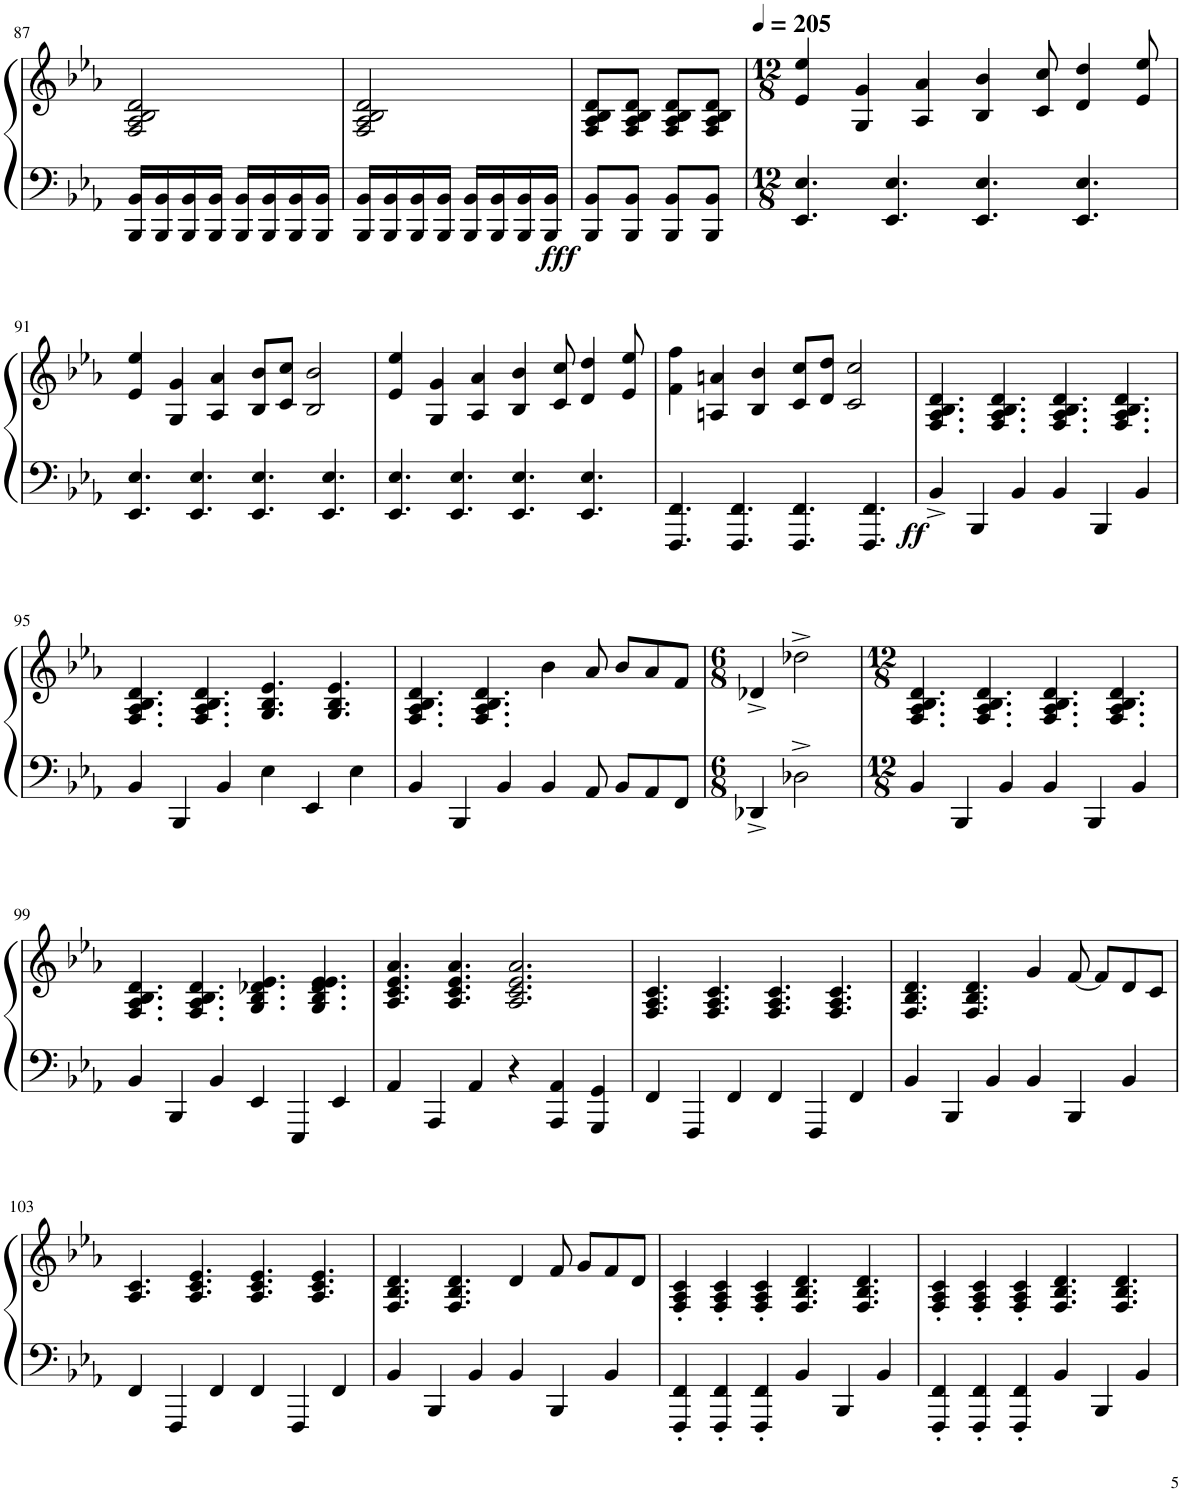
**kern	**kern	**dynam
*part1	*part1	*part1
*staff2	*staff1	*staff1/2
*I"Piano	*	*
*I'Pno.	*	*
!!LO:PB:g=z
*clefF4	*clefG2	*
*k[b-e-a-]	*k[b-e-a-]	*
*M2/4	*M2/4	*
=87	=87	=87
16BBB-/ 16BB-/LL	2F/ 2A-/ 2B-/ 2d/	.
16BBB-/ 16BB-/	.	.
16BBB-/ 16BB-/	.	.
16BBB-/ 16BB-/JJ	.	.
16BBB-/ 16BB-/LL	.	.
16BBB-/ 16BB-/	.	.
16BBB-/ 16BB-/	.	.
16BBB-/ 16BB-/JJ	.	.
=88	=88	=88
16BBB-/ 16BB-/LL	2F/ 2A-/ 2B-/ 2d/	.
16BBB-/ 16BB-/	.	.
16BBB-/ 16BB-/	.	.
16BBB-/ 16BB-/JJ	.	.
16BBB-/ 16BB-/LL	.	.
16BBB-/ 16BB-/	.	.
16BBB-/ 16BB-/	.	.
!	!	!LO:DY:b=2
16BBB-/ 16BB-/JJ	.	fff
=89	=89	=89
8BBB-/ 8BB-/L	8F/ 8A-/ 8B-/ 8d/L	.
8BBB-/ 8BB-/J	8F/ 8A-/ 8B-/ 8d/J	.
8BBB-/ 8BB-/L	8F/ 8A-/ 8B-/ 8d/L	.
8BBB-/ 8BB-/J	8F/ 8A-/ 8B-/ 8d/J	.
=90	=90	=90
*M12/8	*M12/8	*
*	*MM205	*
4.EE-/ 4.E-/	4e-/ 4ee-/	.
.	4G/ 4g/	.
4.EE-/ 4.E-/	.	.
.	4A-/ 4a-/	.
4.EE-/ 4.E-/	4B-/ 4b-/	.
.	8c/ 8cc/	.
4.EE-/ 4.E-/	4d/ 4dd/	.
.	8e-/ 8ee-/	.
!!LO:LB:g=z
=91	=91	=91
4.EE-/ 4.E-/	4e-/ 4ee-/	.
.	4G/ 4g/	.
4.EE-/ 4.E-/	.	.
.	4A-/ 4a-/	.
4.EE-/ 4.E-/	8B-/ 8b-/L	.
.	8c/ 8cc/J	.
.	2B-/ 2b-/	.
4.EE-/ 4.E-/	.	.
=92	=92	=92
4.EE-/ 4.E-/	4e-/ 4ee-/	.
.	4G/ 4g/	.
4.EE-/ 4.E-/	.	.
.	4A-/ 4a-/	.
4.EE-/ 4.E-/	4B-/ 4b-/	.
.	8c/ 8cc/	.
4.EE-/ 4.E-/	4d/ 4dd/	.
.	8e-/ 8ee-/	.
=93	=93	=93
4.FFF/ 4.FF/	4f\ 4ff\	.
.	4An/ 4an/	.
4.FFF/ 4.FF/	.	.
.	4B-/ 4b-/	.
4.FFF/ 4.FF/	8c/ 8cc/L	.
.	8d/ 8dd/J	.
.	2c/ 2cc/	.
4.FFF/ 4.FF/	.	.
=94	=94	=94
!	!	!LO:DY:b=2
4BB-^/	4.F/ 4.A-/ 4.B-/ 4.d/	ff
4BBB-/	.	.
.	4.F/ 4.A-/ 4.B-/ 4.d/	.
4BB-/	.	.
4BB-/	4.F/ 4.A-/ 4.B-/ 4.d/	.
4BBB-/	.	.
.	4.F/ 4.A-/ 4.B-/ 4.d/	.
4BB-/	.	.
!!LO:LB:g=z
=95	=95	=95
4BB-/	4.F/ 4.A-/ 4.B-/ 4.d/	.
4BBB-/	.	.
.	4.F/ 4.A-/ 4.B-/ 4.d/	.
4BB-/	.	.
4E-\	4.G/ 4.B-/ 4.e-/	.
4EE-/	.	.
.	4.G/ 4.B-/ 4.e-/	.
4E-\	.	.
=96	=96	=96
4BB-/	4.F/ 4.A-/ 4.B-/ 4.d/	.
4BBB-/	.	.
.	4.F/ 4.A-/ 4.B-/ 4.d/	.
4BB-/	.	.
4BB-/	4b-\	.
8AA-/	8a-/	.
8BB-/L	8b-/L	.
8AA-/	8a-/	.
8FF/J	8f/J	.
=97	=97	=97
*M6/8	*M6/8	*
4DD-X^/	4d-X^/	.
2D-X^\	2dd-X^\	.
=98	=98	=98
*M12/8	*M12/8	*
4BB-/	4.F/ 4.A-/ 4.B-/ 4.d/	.
4BBB-/	.	.
.	4.F/ 4.A-/ 4.B-/ 4.d/	.
4BB-/	.	.
4BB-/	4.F/ 4.A-/ 4.B-/ 4.d/	.
4BBB-/	.	.
.	4.F/ 4.A-/ 4.B-/ 4.d/	.
4BB-/	.	.
!!LO:LB:g=z
=99	=99	=99
4BB-/	4.F/ 4.A-/ 4.B-/ 4.d/	.
4BBB-/	.	.
.	4.F/ 4.A-/ 4.B-/ 4.d/	.
4BB-/	.	.
4EE-/	4.G/ 4.B-/ 4.d-X/ 4.e-/	.
4EEE-/	.	.
.	4.G/ 4.B-/ 4.d-/ 4.e-/ 4.e-/	.
4EE-/	.	.
=100	=100	=100
4AA-/	4.A-/ 4.c/ 4.e-/ 4.a-/	.
4AAA-/	.	.
.	4.A-/ 4.c/ 4.e-/ 4.a-/	.
4AA-/	.	.
4r	2.A-/ 2.c/ 2.e-/ 2.a-/	.
4AAA-/ 4AA-/	.	.
4GGG/ 4GG/	.	.
=101	=101	=101
4FF/	4.F/ 4.A-/ 4.c/	.
4FFF/	.	.
.	4.F/ 4.A-/ 4.c/	.
4FF/	.	.
4FF/	4.F/ 4.A-/ 4.c/	.
4FFF/	.	.
.	4.F/ 4.A-/ 4.c/	.
4FF/	.	.
=102	=102	=102
4BB-/	4.F/ 4.B-/ 4.d/	.
4BBB-/	.	.
.	4.F/ 4.B-/ 4.d/	.
4BB-/	.	.
4BB-/	4g/	.
4BBB-/	[8f/	.
.	8f/L]	.
4BB-/	8d/	.
.	8c/J	.
!!LO:LB:g=z
=103	=103	=103
4FF/	4.A-/ 4.c/	.
4FFF/	.	.
.	4.A-/ 4.c/ 4.e-/	.
4FF/	.	.
4FF/	4.A-/ 4.c/ 4.e-/	.
4FFF/	.	.
.	4.A-/ 4.c/ 4.e-/	.
4FF/	.	.
=104	=104	=104
4BB-/	4.F/ 4.B-/ 4.d/	.
4BBB-/	.	.
.	4.F/ 4.B-/ 4.d/	.
4BB-/	.	.
4BB-/	4d/	.
4BBB-/	8f/	.
.	8g/L	.
4BB-/	8f/	.
.	8d/J	.
=105	=105	=105
4FFF/' 4FF/'	4F/' 4A-/' 4c/'	.
4FFF/' 4FF/'	4F/' 4A-/' 4c/'	.
4FFF/' 4FF/'	4F/' 4A-/' 4c/'	.
4BB-/	4.F/ 4.B-/ 4.d/	.
4BBB-/	.	.
.	4.F/ 4.B-/ 4.d/	.
4BB-/	.	.
=106	=106	=106
4FFF/' 4FF/'	4F/' 4A-/' 4c/'	.
4FFF/' 4FF/'	4F/' 4A-/' 4c/'	.
4FFF/' 4FF/'	4F/' 4A-/' 4c/'	.
4BB-/	4.F/ 4.B-/ 4.d/	.
4BBB-/	.	.
.	4.F/ 4.B-/ 4.d/	.
4BB-/	.	.
=	=	=
*-	*-	*-
